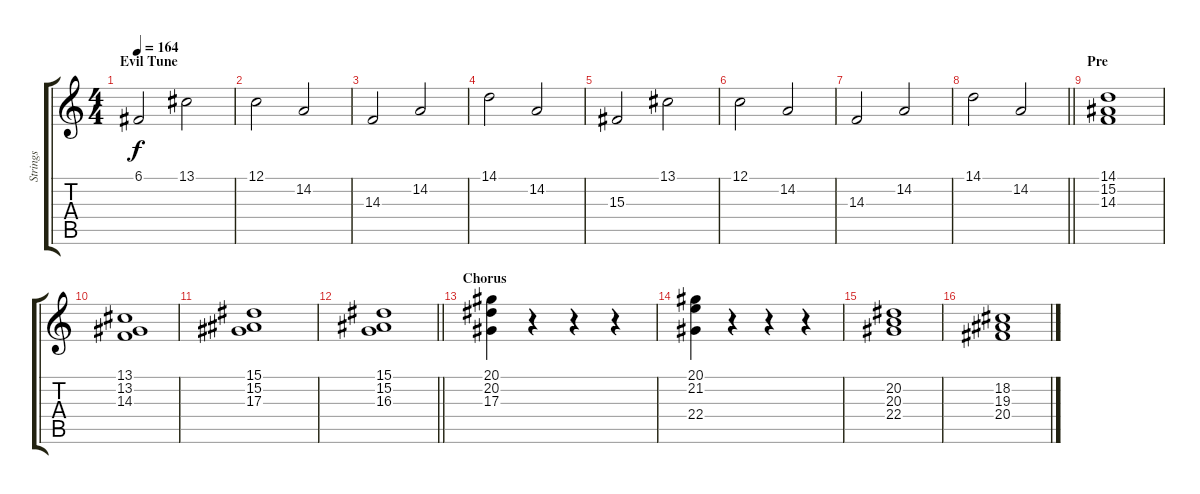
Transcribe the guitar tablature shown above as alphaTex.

\track ("Strings" "Strings") {instrument stringensemble1}
\staff {score tabs}
\tuning (C4 G3 Eb3 Bb2 F2 C2) {hide}
\ts (4 4)
\section ("" "Evil Tune")
\tempo 164
\clef g2
\ks c
6.1.2{dy f} 13.1.2 |
12.1.2 14.2.2 |
14.3.2 14.2.2 |
14.1.2 14.2.2 |
15.3.2 13.1.2 |
12.1.2 14.2.2 |
14.3.2 14.2.2 |
\barLineRight lightlight
14.1.2 14.2.2 |
\section ("" "Pre")
(14.1 15.2 14.3).1 |
(13.1 13.2 14.3).1 |
(15.1 15.2 17.3).1 |
\barLineRight lightlight
(15.1 15.2 16.3).1 |
\section ("" "Chorus")
(20.1 20.2 17.3).4 r.4 r.4 r.4 |
(20.1 21.2 22.4).4 r.4 r.4 r.4 |
(20.2 20.3 22.4).1 |
(18.2 19.3 20.4).1
